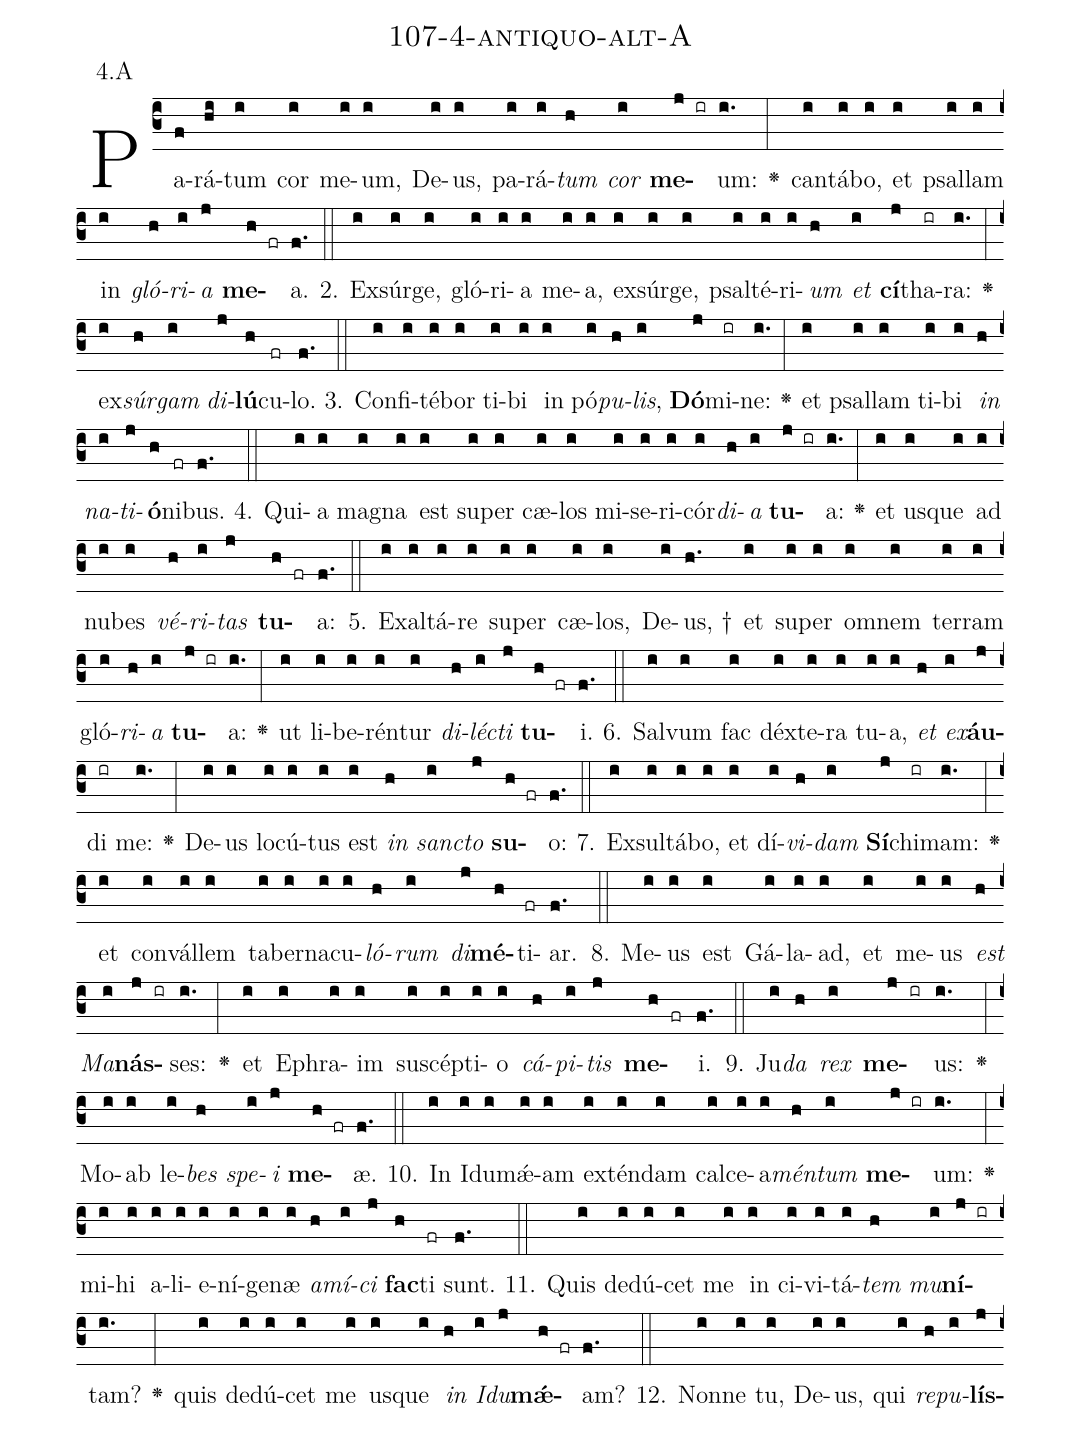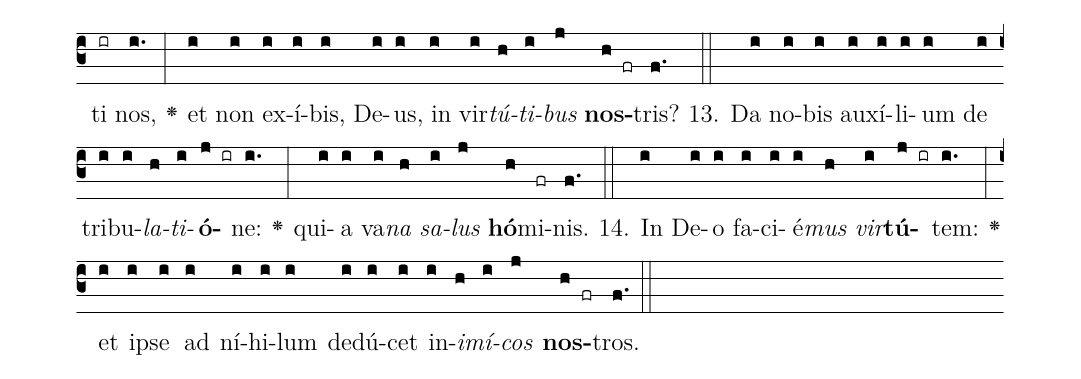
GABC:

name: 107-4-antiquo-alt-A;
annotation: 4.A;
%%
(c3)Pa(f)rá(hi)tum(i) cor(i) me(i)um,(i) De(i)us,(i) pa(i)rá(i)<i>tum</i>(h) <i>cor</i>(i) <b>me</b>(j ir)um:(i.) <v>\greheightstar</v>(:) can(i)tá(i)bo,(i) et(i) psal(i)lam(i) in(i) <i>gló</i>(h)<i>ri</i>(i)<i>a</i>(j) <b>me</b>(h fr)a.(f.) (::)
2. Ex(i)súr(i)ge,(i) gló(i)ri(i)a(i) me(i)a,(i) ex(i)súr(i)ge,(i) psal(i)té(i)ri(i)<i>um</i>(h) <i>et</i>(i) <b>cí</b>(j)tha(ir)ra:(i.) <v>\greheightstar</v>(:) ex(i)<i>súr</i>(h)<i>gam</i>(i) <i>di</i>(j)<b>lú</b>(h)cu(fr)lo.(f.) (::)
3. Con(i)fi(i)té(i)bor(i) ti(i)bi(i) in(i) pó(i)<i>pu</i>(h)<i>lis</i>,(i) <b>Dó</b>(j)mi(ir)ne:(i.) <v>\greheightstar</v>(:) et(i) psal(i)lam(i) ti(i)bi(i) <i>in</i>(h) <i>na</i>(i)<i>ti</i>(j)<b>ó</b>(h)ni(fr)bus.(f.) (::)
4. Qui(i)a(i) ma(i)gna(i) est(i) su(i)per(i) cæ(i)los(i) mi(i)se(i)ri(i)cór(i)<i>di</i>(h)<i>a</i>(i) <b>tu</b>(j ir)a:(i.) <v>\greheightstar</v>(:) et(i) us(i)que(i) ad(i) nu(i)bes(i) <i>vé</i>(h)<i>ri</i>(i)<i>tas</i>(j) <b>tu</b>(h fr)a:(f.) (::)
5. Ex(i)al(i)tá(i)re(i) su(i)per(i) cæ(i)los,(i) De(i)us, †(h.) et(i) su(i)per(i) om(i)nem(i) ter(i)ram(i) gló(i)<i>ri</i>(h)<i>a</i>(i) <b>tu</b>(j ir)a:(i.) <v>\greheightstar</v>(:) ut(i) li(i)be(i)rén(i)tur(i) <i>di</i>(h)<i>léc</i>(i)<i>ti</i>(j) <b>tu</b>(h fr)i.(f.) (::)
6. Sal(i)vum(i) fac(i) déx(i)te(i)ra(i) tu(i)a,(i) <i>et</i>(h) <i>ex</i>(i)<b>áu</b>(j)di(ir) me:(i.) <v>\greheightstar</v>(:) De(i)us(i) lo(i)cú(i)tus(i) est(i) <i>in</i>(h) <i>sanc</i>(i)<i>to</i>(j) <b>su</b>(h fr)o:(f.) (::)
7. Ex(i)sul(i)tá(i)bo,(i) et(i) dí(i)<i>vi</i>(h)<i>dam</i>(i) <b>Sí</b>(j)chi(ir)mam:(i.) <v>\greheightstar</v>(:) et(i) con(i)vál(i)lem(i) ta(i)ber(i)na(i)cu(i)<i>ló</i>(h)<i>rum</i>(i) <i>di</i>(j)<b>mé</b>(h)ti(fr)ar.(f.) (::)
8. Me(i)us(i) est(i) Gá(i)la(i)ad,(i) et(i) me(i)us(i) <i>est</i>(h) <i>Ma</i>(i)<b>nás</b>(j ir)ses:(i.) <v>\greheightstar</v>(:) et(i) E(i)phra(i)im(i) su(i)scép(i)ti(i)o(i) <i>cá</i>(h)<i>pi</i>(i)<i>tis</i>(j) <b>me</b>(h fr)i.(f.) (::)
9. Ju(i)<i>da</i>(h) <i>rex</i>(i) <b>me</b>(j ir)us:(i.) <v>\greheightstar</v>(:) Mo(i)ab(i) le(i)<i>bes</i>(h) <i>spe</i>(i)<i>i</i>(j) <b>me</b>(h fr)æ.(f.) (::)
10. In(i) I(i)du(i)mǽ(i)am(i) ex(i)tén(i)dam(i) cal(i)ce(i)a(i)<i>mén</i>(h)<i>tum</i>(i) <b>me</b>(j ir)um:(i.) <v>\greheightstar</v>(:) mi(i)hi(i) a(i)li(i)e(i)ní(i)ge(i)næ(i) <i>a</i>(h)<i>mí</i>(i)<i>ci</i>(j) <b>fac</b>(h)ti(fr) sunt.(f.) (::)
11. Quis(i) de(i)dú(i)cet(i) me(i) in(i) ci(i)vi(i)tá(i)<i>tem</i>(h) <i>mu</i>(i)<b>ní</b>(j ir)tam?(i.) <v>\greheightstar</v>(:) quis(i) de(i)dú(i)cet(i) me(i) us(i)que(i) <i>in</i>(h) <i>I</i>(i)<i>du</i>(j)<b>mǽ</b>(h fr)am?(f.) (::)
12. Non(i)ne(i) tu,(i) De(i)us,(i) qui(i) <i>re</i>(h)<i>pu</i>(i)<b>lís</b>(j)ti(ir) nos,(i.) <v>\greheightstar</v>(:) et(i) non(i) ex(i)í(i)bis,(i) De(i)us,(i) in(i) vir(i)<i>tú</i>(h)<i>ti</i>(i)<i>bus</i>(j) <b>nos</b>(h fr)tris?(f.) (::)
13. Da(i) no(i)bis(i) au(i)xí(i)li(i)um(i) de(i) tri(i)bu(i)<i>la</i>(h)<i>ti</i>(i)<b>ó</b>(j ir)ne:(i.) <v>\greheightstar</v>(:) qui(i)a(i) va(i)<i>na</i>(h) <i>sa</i>(i)<i>lus</i>(j) <b>hó</b>(h)mi(fr)nis.(f.) (::)
14. In(i) De(i)o(i) fa(i)ci(i)é(i)<i>mus</i>(h) <i>vir</i>(i)<b>tú</b>(j ir)tem:(i.) <v>\greheightstar</v>(:) et(i) ip(i)se(i) ad(i) ní(i)hi(i)lum(i) de(i)dú(i)cet(i) in(i)<i>i</i>(h)<i>mí</i>(i)<i>cos</i>(j) <b>nos</b>(h fr)tros.(f.) (::)
